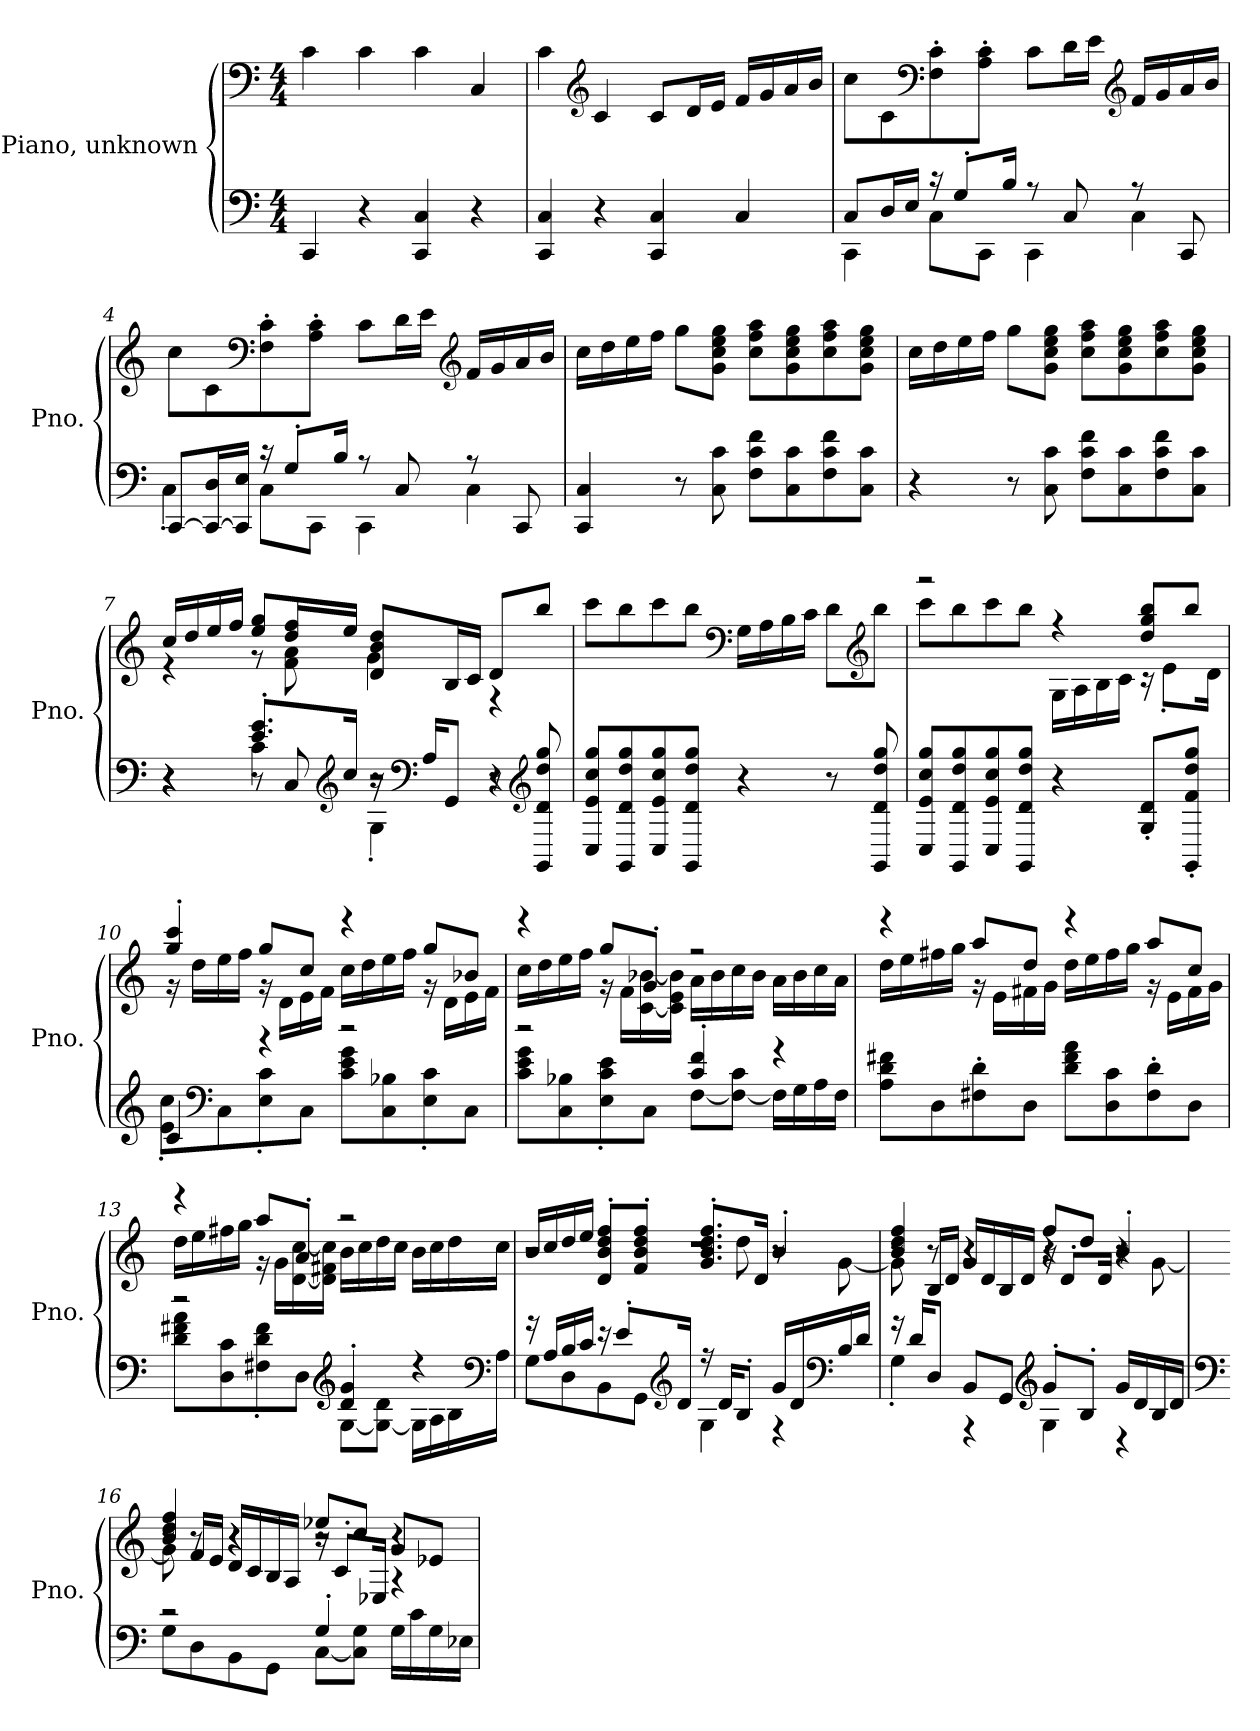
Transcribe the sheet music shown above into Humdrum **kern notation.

**kern	**kern
*part1	*part1
*staff2	*staff1
*I"Piano, unknown	*
*I'Pno.	*
*clefF4	*clefF4
*k[]	*k[]
*M4/4	*M4/4
*MM120	*MM120
=1	=1
4CC/	4c\
4r	4c\
4CC/ 4C/	4c\
4r	4C/
=2	=2
4CC/ 4C/	4c\
*	*clefG2
4r	4c/
4CC/ 4C/	8c/L
.	16d/L
.	16e/JJ
4C/	16f/LL
.	16g/
.	16a/
.	16b/JJ
=3	=3
*^	*
8C/L	4CC\	8cc\L
16D/L	.	8c\
16E/JJ	.	.
*	*	*clefF4
16r	8C\L	8F\' 8c\'
8G'/L	.	.
.	8CC\J	8A\' 8c\'J
16B/Jk	.	.
8r	4CC\	8c\L
8C/	.	16d\L
.	.	16e\JJ
*	*	*clefG2
8r	4C\	16f/LL
.	.	16g/
8CC/	.	16a/
.	.	16b/JJ
!!LO:LB:g=z
=4	=4	=4
[8CC/L	4C'\	8cc\L
16CC/_ 16D/L	.	8c\
16CC/] 16E/JJ	.	.
*	*	*clefF4
16r	8C\L	8F\' 8c\'
8G'/L	.	.
.	8CC\J	8A\' 8c\'J
16B/Jk	.	.
8r	4CC\	8c\L
8C/	.	16d\L
.	.	16e\JJ
*	*	*clefG2
8r	4C\	16f/LL
.	.	16g/
8CC/	.	16a/
.	.	16b/JJ
*v	*v	*
=5	=5
4CC/ 4C/	16cc\LL
.	16dd\
.	16ee\
.	16ff\JJ
8r	8gg\L
8C\ 8c\	8g\ 8cc\ 8ee\ 8gg\J
8F\ 8c\ 8f\L	8cc\ 8ff\ 8aa\L
8C\ 8c\	8g\ 8cc\ 8ee\ 8gg\
8F\ 8c\ 8f\	8cc\ 8ff\ 8aa\
8C\ 8c\J	8g\ 8cc\ 8ee\ 8gg\J
=6	=6
4r	16cc\LL
.	16dd\
.	16ee\
.	16ff\JJ
8r	8gg\L
8C\ 8c\	8g\ 8cc\ 8ee\ 8gg\J
8F\ 8c\ 8f\L	8cc\ 8ff\ 8aa\L
8C\ 8c\	8g\ 8cc\ 8ee\ 8gg\
8F\ 8c\ 8f\	8cc\ 8ff\ 8aa\
8C\ 8c\J	8g\ 8cc\ 8ee\ 8gg\J
!!LO:LB:g=z
=7	=7
*^	*^
*	*^	*	*
4r	4r	4r	16cc/LL	4r
.	.	.	16dd/	.
.	.	.	16ee/	.
.	.	.	16ff/JJ	.
8.e/' 8.g/'L	4c\	8r	8ee/ 8gg/L	8r
.	.	8C/	16dd/ 16ff/L	8f\ 8a\
*clefG2	*	*	*	*
16cc/Jk	.	.	16ee/JJ	.
16r	4G'\	2r	8d/ 8b/ 8dd/L	4g\
*clefF4	*	*	*	*
16A/KL	.	.	.	.
8GG/J	.	.	16B/L	.
.	.	.	16c/JJ	.
8r	4r	.	8d/L	4r
*clefG2	*	*	*	*
8GG/ 8d/ 8dd/ 8gg/	.	.	8bb/J	.
*v	*v	*v	*	*
*	*v	*v
=8	=8
8C/ 8e/ 8cc/ 8gg/L	8ccc\L
8GG/ 8d/ 8dd/ 8gg/	8bb\
8C/ 8e/ 8cc/ 8gg/	8ccc\
8GG/ 8d/ 8dd/ 8gg/J	8bb\J
*	*clefF4
4r	16G\LL
.	16A\
.	16B\
.	16c\JJ
8r	8d\L
*	*clefG2
8GG/ 8d/ 8dd/ 8gg/	8bb\J
!!LO:LB:g=z
=9	=9
*	*^
8C/ 8e/ 8cc/ 8gg/L	2r	8ccc\L
8GG/ 8d/ 8dd/ 8gg/	.	8bb\
8C/ 8e/ 8cc/ 8gg/	.	8ccc\
8GG/ 8d/ 8dd/ 8gg/J	.	8bb\J
4r	4r	16G\LL
.	.	16A\
.	.	16B\
.	.	16c\JJ
8G/' 8d/'L	8dd/ 8gg/ 8bb/L	16r
.	.	8e'\L
8GG/' 8f/' 8dd/' 8gg/'J	8bb/J	.
.	.	16d\Jk
=10	=10	=10
*^	*	*
4c/	8e\' 8cc\'L	4gg/' 4ccc/'	16r
.	.	.	16dd\LL
*clefF4	*	*	*
.	8C\	.	16ee\
.	.	.	16ff\JJ
4r	8E\' 8c\'	8gg/L	16r
.	.	.	16d\LL
.	8C\J	8cc/J	16e\
.	.	.	16f\JJ
2r	8c\ 8e\ 8g\L	4r	16cc\LL
.	.	.	16dd\
.	8C\ 8B-X\	.	16ee\
.	.	.	16ff\JJ
.	8E\' 8c\'	8gg/L	16r
.	.	.	16d\LL
.	8C\J	8b-X/J	16e\
.	.	.	16f\JJ
!!LO:LB:g=z	!!
=11	=11	=11	=11
2r	8c\ 8e\ 8g\L	4r	16cc\LL
.	.	.	16dd\
.	8C\ 8B-X\	.	16ee\
.	.	.	16ff\JJ
.	8E\' 8c\' 8e\'	8gg/L	16r
.	.	.	16f\LL
.	8C\J	8g'/J	[16c\ [16b-X\
.	.	.	16c\] 16e\ 16b-\]JJ
4c/' 4f/'	[8F\L	2r	16a\LL
.	.	.	16b-\
.	8F\_ 8c\J	.	16cc\
.	.	.	16b-\JJ
4r	16F\LL]	.	16a\LL
.	16G\	.	16b-\
.	16A\	.	16cc\
.	16F\JJ	.	16a\JJ
*v	*v	*	*
=12	=12	=12
8A\ 8d\ 8f#X\L	4r	16dd\LL
.	.	16ee\
8D\	.	16ff#X\
.	.	16gg\JJ
8F#X\' 8d\'	8aa/L	16r
.	.	16e\LL
8D\J	8dd/J	16f#X\
.	.	16g\JJ
8d\ 8f#\ 8a\L	4r	16dd\LL
.	.	16ee\
8D\ 8c\	.	16ff#\
.	.	16gg\JJ
8F#\' 8d\'	8aa/L	16r
.	.	16e\LL
8D\J	8cc/J	16f#\
.	.	16g\JJ
!!LO:LB:g=z	!!
=13	=13	=13
*^	*	*
2r	8d\ 8f#X\ 8a\L	4r	16dd\LL
.	.	.	16ee\
.	8D\ 8c\	.	16ff#X\
.	.	.	16gg\JJ
.	8F#X\' 8d\' 8f#\'	8aa/L	16r
.	.	.	16g\LL
.	8D\J	8a'/J	[16d\ [16cc\
.	.	.	16d\] 16f#X\ 16cc\]JJ
*clefG2	*	*	*
4d/' 4g/'	[8G\L	2r	16b\LL
.	.	.	16cc\
.	8G\_ 8d\J	.	16dd\
.	.	.	16cc\JJ
4r	16G\LL]	.	16b\LL
.	16A\	.	16cc\
.	16B\	.	16dd\
*clefF4	*	*	*
.	16A\JJ	.	16cc\JJ
=14	=14	=14	=14
*	*	*	*^
16r	8G\L	1r	2r	16b/LL
16A/LL	.	.	.	16cc/
16B/	8D\	.	.	16dd/
16c/JJ	.	.	.	16ee/JJ
16r	8BB\	.	.	8d/' 8b/' 8dd/' 8ff/'L
8e'/L	.	.	.	.
.	8GG\J	.	.	8f/' 8b/' 8dd/' 8ff/'J
*clefG2	*	*	*	*
16d/Jk	.	.	.	.
16r	4G\	.	8r	8.g/' 8.b/' 8.dd/' 8.ff/'L
16d/KL	.	.	.	.
8B'/J	.	.	8dd\	.
.	.	.	.	16d/Jk
16g/LL	4r	.	8r	4b'/
16d/	.	.	.	.
*clefF4	*	*	*	*
16B/	.	.	[8g\	.
16d/JJ	.	.	.	.
!!LO:PB:g=z	!!	!!
=15	=15	=15	=15	=15
16r	4G'\	4b/ 4dd/ 4ff/	8g\]	8r
16d/KL	.	.	.	.
8D/J	.	.	8r	16B/LL
.	.	.	.	16d/JJ
8BB/L	4r	4r	4r	16g/LL
.	.	.	.	16d/
8GG/J	.	.	.	16B/
.	.	.	.	16d/JJ
*clefG2	*	*	*	*
8g'/L	4G\	8ff/L	4r	16r
.	.	.	.	8d'/L
8B'/J	.	8dd/J	.	.
.	.	.	.	16d/Jk
16g/LL	4r	4r	8r	4b'/
16d/	.	.	.	.
16B/	.	.	[8g\	.
16d/JJ	.	.	.	.
=16	=16	=16	=16	=16
*clefF4	*	*	*	*
2r	8G\L	4b/ 4dd/ 4ff/	8g\]	8r
.	8D\	.	8r	16f/LL
.	.	.	.	16e/JJ
.	8BB\	4r	4r	16d/LL
.	.	.	.	16c/
.	8GG\J	.	.	16B/
.	.	.	.	16A/JJ
4G'/	[8C\L	8ee-X/L	2r	16r
.	.	.	.	8c'/L
.	8C\] 8G\J	8cc/J	.	.
.	.	.	.	16E-X/Jk
4r	16G\LL	4r	.	8g/L
.	16c\	.	.	.
.	16G\	.	.	8e-X/J
.	16E-X\JJ	.	.	.
*v	*v	*	*	*
*	*v	*v	*v
=	=
*-	*-
